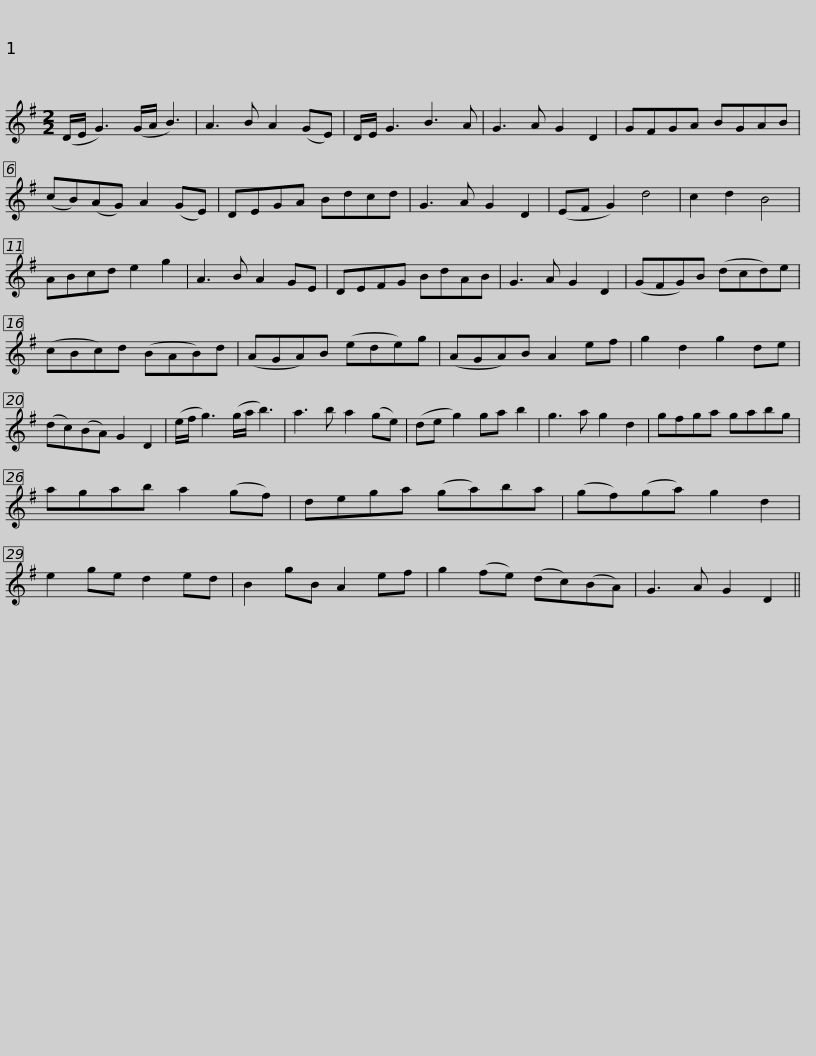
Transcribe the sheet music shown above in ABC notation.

X:1
L:1/8
M:2/2
I:linebreak $
K:G
V:1 treble
V:1
 (D/E/ G3) (G/A/ B3) | A3 B A2 (GE) | D/E/ G3 B3 A | G3 A G2 D2 | GFGA BGAB | %5
 (cB)(AG) A2 (GE) |$ DEGA Bdcd | G3 A G2 D2 | (EF G2) d4 | c2 d2 B4 | %10
 ABcd e2 g2 | A3 B A2 GE | DEFG BdAB | G3 A G2 D2 |$ (GFG)B (dcd)e | %15
 (cBc)d (BAB)d | (AGA)B (ede)g | (AGA)B A2 ef | g2 d2 g2 de | (dc)(BA) G2 D2 |$ %20
 (e/f/ g3) (g/a/ b3) | a3 b a2 (ge) | (de g2) ga b2 | g3 a g2 d2 | gfga gabg | %25
 agab a2 (gf) |$ dega (ga)ba | (gf)(ga) g2 d2 | e2 ge d2 ed | B2 gB A2 ef | %30
 g2 (fe) (dc)(BA) | G3 A G2 D2 || %32
